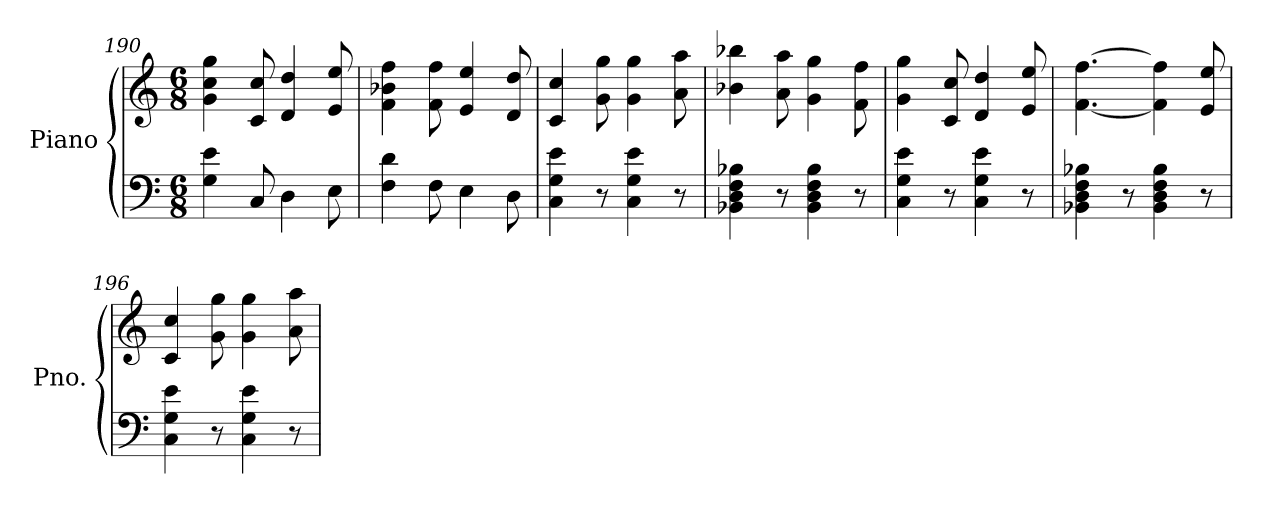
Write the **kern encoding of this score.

**kern	**kern
*part1	*part1
*staff2	*staff1
*I"Piano	*
*I'Pno.	*
*clefF4	*clefG2
*k[]	*k[]
*M6/8	*M6/8
=190	=190
4G\ 4e\	4g\ 4cc\ 4gg\
8C/	8c/ 8cc/
4D\	4d/ 4dd/
8E\	8e/ 8ee/
!!LO:LB:g=z
=191	=191
4F\ 4d\	4f\ 4b-X\ 4ff\
8F\	8f\ 8ff\
4E\	4e/ 4ee/
8D\	8d/ 8dd/
=192	=192
4C\ 4G\ 4e\	4c/ 4cc/
8r	8g\ 8gg\
4C\ 4G\ 4e\	4g\ 4gg\
8r	8a\ 8aa\
=193	=193
4BB-X\ 4D\ 4F\ 4B-X\	4b-X\ 4bb-X\
8r	8a\ 8aa\
4BB-\ 4D\ 4F\ 4B-\	4g\ 4gg\
8r	8f\ 8ff\
=194	=194
4C\ 4G\ 4e\	4g\ 4gg\
8r	8c/ 8cc/
4C\ 4G\ 4e\	4d/ 4dd/
8r	8e/ 8ee/
=195	=195
4BB-X\ 4D\ 4F\ 4B-X\	[4.f\ [4.ff\
8r	.
4BB-\ 4D\ 4F\ 4B-\	4f\] 4ff\]
8r	8e/ 8ee/
=196	=196
4C\ 4G\ 4e\	4c/ 4cc/
8r	8g\ 8gg\
4C\ 4G\ 4e\	4g\ 4gg\
8r	8a\ 8aa\
=	=
*-	*-
